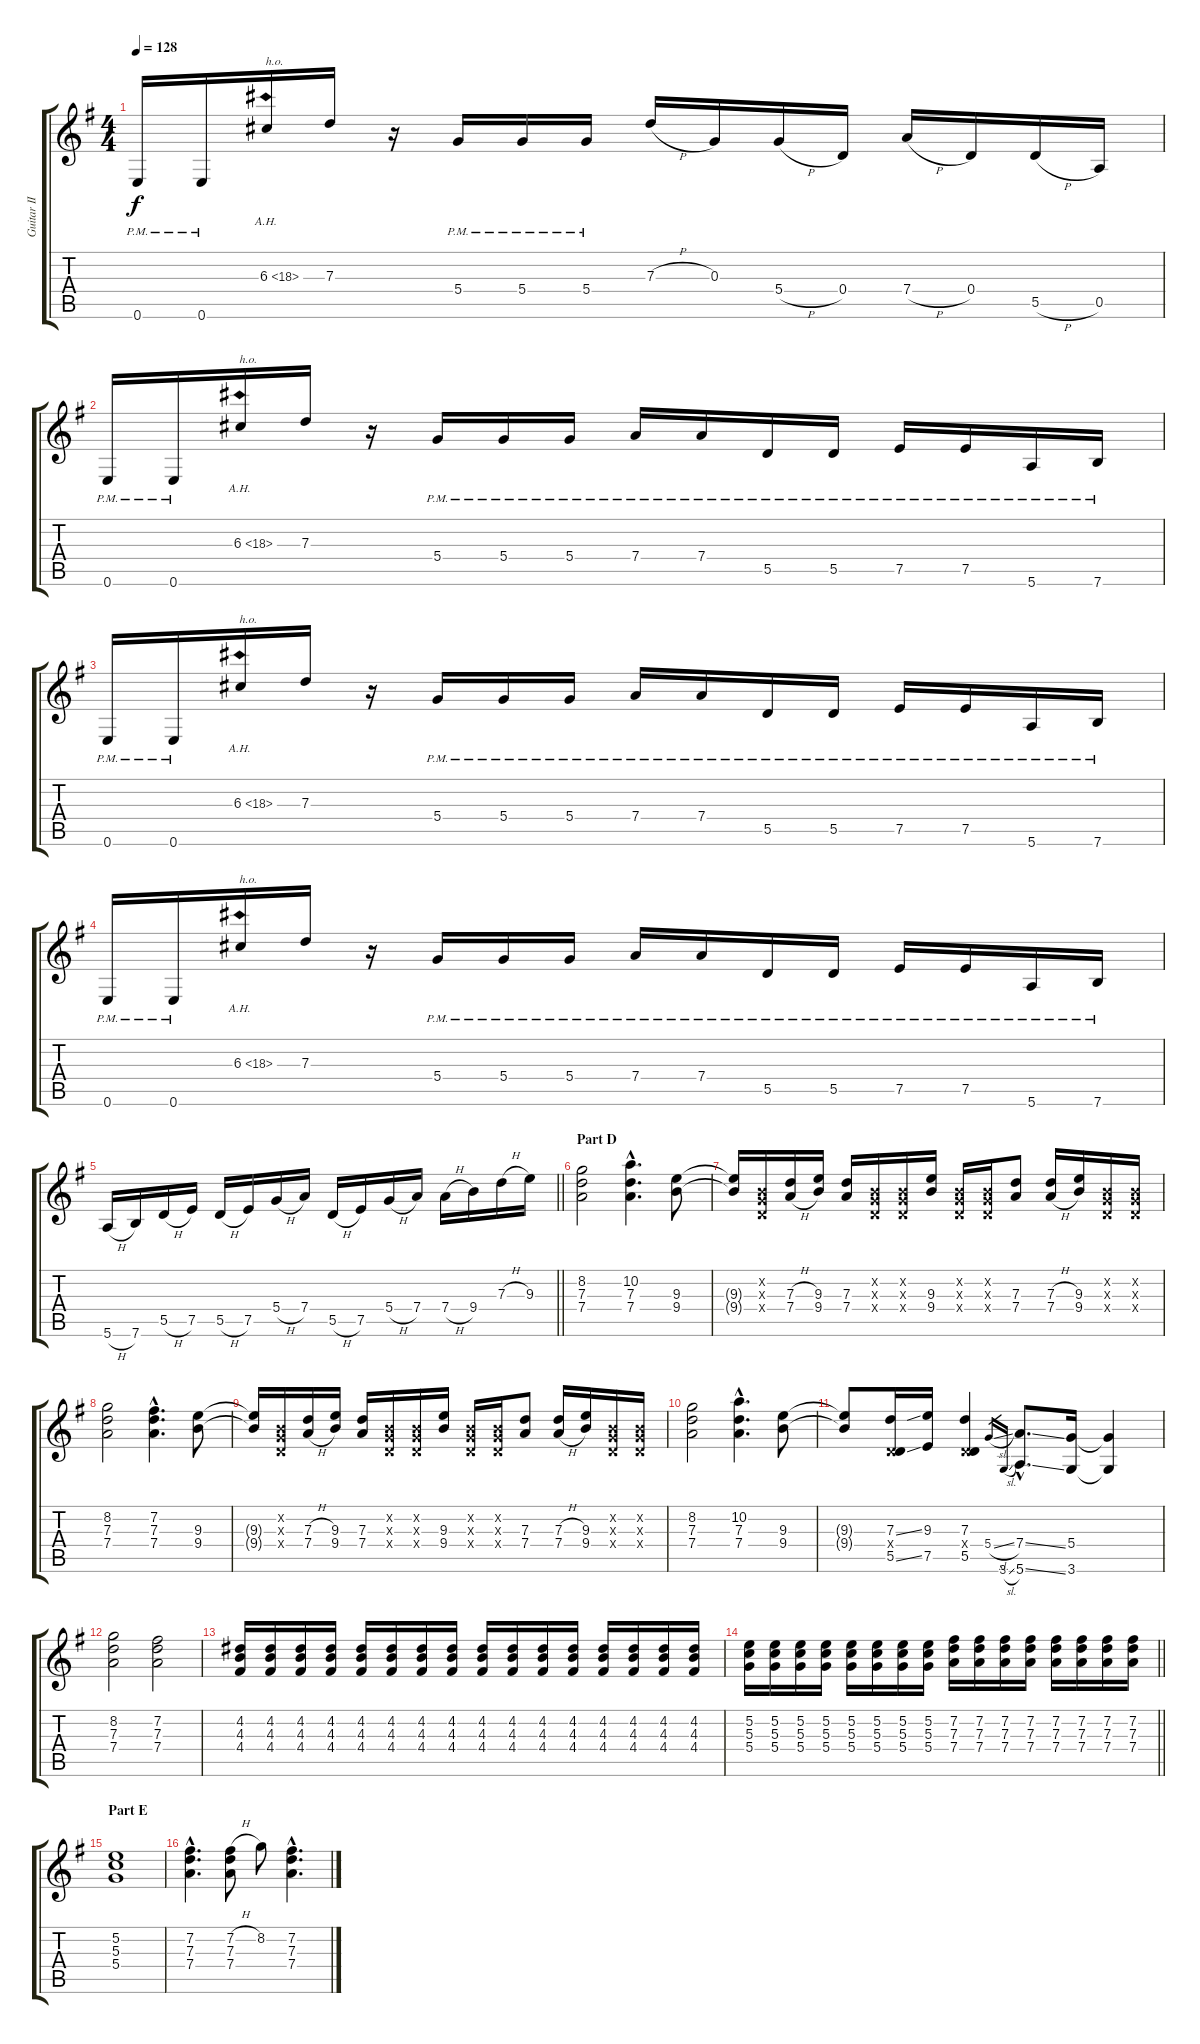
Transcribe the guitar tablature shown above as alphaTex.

\track ("Guitar II (Daita)" "Guitar II ") {instrument distortionguitar}
\staff {score tabs}
\tuning (E4 B3 G3 D3 A2 E2) {hide}
\ts (4 4)
\tempo 128
\clef g2
\ks g
0.6{pm}.16{dy f} 0.6{pm}.16 6.3{ah 12}.16{txt "h.o."} 7.3.16 r.16 5.4{pm}.16 5.4{pm}.16 5.4{pm}.16 7.3{h}.16 0.3.16 5.4{h}.16 0.4.16 7.4{h}.16 0.4.16 5.5{h}.16 0.5.16 |
0.6{pm}.16 0.6{pm}.16 6.3{ah 12}.16{txt "h.o."} 7.3.16 r.16 5.4{pm}.16 5.4{pm}.16 5.4{pm}.16 7.4{pm}.16 7.4{pm}.16 5.5{pm}.16 5.5{pm}.16 7.5{pm}.16 7.5{pm}.16 5.6{pm}.16 7.6{pm}.16 |
0.6{pm}.16 0.6{pm}.16 6.3{ah 12}.16{txt "h.o."} 7.3.16 r.16 5.4{pm}.16 5.4{pm}.16 5.4{pm}.16 7.4{pm}.16 7.4{pm}.16 5.5{pm}.16 5.5{pm}.16 7.5{pm}.16 7.5{pm}.16 5.6{pm}.16 7.6{pm}.16 |
0.6{pm}.16 0.6{pm}.16 6.3{ah 12}.16{txt "h.o."} 7.3.16 r.16 5.4{pm}.16 5.4{pm}.16 5.4{pm}.16 7.4{pm}.16 7.4{pm}.16 5.5{pm}.16 5.5{pm}.16 7.5{pm}.16 7.5{pm}.16 5.6{pm}.16 7.6{pm}.16 |
\barLineRight lightlight
5.6{h}.16 7.6.16 5.5{h}.16 7.5.16 5.5{h}.16 7.5.16 5.4{h}.16 7.4.16 5.5{h}.16 7.5.16 5.4{h}.16 7.4.16 7.4{h}.16 9.4.16 7.3{h}.16 9.3.16 |
\section ("" "Part D")
(8.2 7.3 7.4).2 (10.2{hac} 7.3{hac} 7.4{hac}).4{d} (9.3 9.4).8 |
(9.3{t} 9.4{t}).16 (0.2{x} 0.3{x} 0.4{x}).16 (7.3{h} 7.4{h}).16 (9.3 9.4).16 (7.3 7.4).16 (0.2{x} 0.3{x} 0.4{x}).16 (0.2{x} 0.3{x} 0.4{x}).16 (9.3 9.4).16 (0.2{x} 0.3{x} 0.4{x}).16 (0.2{x} 0.3{x} 0.4{x}).16 (7.3 7.4).8 (7.3{h} 7.4{h}).16 (9.3 9.4).16 (0.2{x} 0.3{x} 0.4{x}).16 (0.2{x} 0.3{x} 0.4{x}).16 |
(8.2 7.3 7.4).2 (7.2{hac} 7.3{hac} 7.4{hac}).4{d} (9.3 9.4).8 |
(9.3{t} 9.4{t}).16 (0.2{x} 0.3{x} 0.4{x}).16 (7.3{h} 7.4{h}).16 (9.3 9.4).16 (7.3 7.4).16 (0.2{x} 0.3{x} 0.4{x}).16 (0.2{x} 0.3{x} 0.4{x}).16 (9.3 9.4).16 (0.2{x} 0.3{x} 0.4{x}).16 (0.2{x} 0.3{x} 0.4{x}).16 (7.3 7.4).8 (7.3{h} 7.4{h}).16 (9.3 9.4).16 (0.2{x} 0.3{x} 0.4{x}).16 (0.2{x} 0.3{x} 0.4{x}).16 |
(8.2 7.3 7.4).2 (10.2{hac} 7.3{hac} 7.4{hac}).4{d} (9.3 9.4).8 |
(9.3{t} 9.4{t}).8 (7.3{ss} 0.4{x} 5.5{ss}).16 (9.3 7.5).16 (7.3 0.4{x} 5.5).4 5.4{sl}.16{gr} 3.6{sl}.16{gr} (7.4{ss hac} 5.6{ss hac}).8{d} (5.4 3.6).16 (5.4{t} 3.6{t}).4 |
(8.2 7.3 7.4).2 (7.2 7.3 7.4).2 |
(4.2 4.3 4.4).16 (4.2 4.3 4.4).16 (4.2 4.3 4.4).16 (4.2 4.3 4.4).16 (4.2 4.3 4.4).16 (4.2 4.3 4.4).16 (4.2 4.3 4.4).16 (4.2 4.3 4.4).16 (4.2 4.3 4.4).16 (4.2 4.3 4.4).16 (4.2 4.3 4.4).16 (4.2 4.3 4.4).16 (4.2 4.3 4.4).16 (4.2 4.3 4.4).16 (4.2 4.3 4.4).16 (4.2 4.3 4.4).16 |
\barLineRight lightlight
(5.2 5.3 5.4).16 (5.2 5.3 5.4).16 (5.2 5.3 5.4).16 (5.2 5.3 5.4).16 (5.2 5.3 5.4).16 (5.2 5.3 5.4).16 (5.2 5.3 5.4).16 (5.2 5.3 5.4).16 (7.2 7.3 7.4).16 (7.2 7.3 7.4).16 (7.2 7.3 7.4).16 (7.2 7.3 7.4).16 (7.2 7.3 7.4).16 (7.2 7.3 7.4).16 (7.2 7.3 7.4).16 (7.2 7.3 7.4).16 |
\section ("" "Part E")
(5.2 5.3 5.4).1 |
(7.2{hac} 7.3{hac} 7.4{hac}).4{d} (7.2{h} 7.3 7.4).8 8.2.8 (7.2{hac} 7.3{hac} 7.4{hac}).4{d}
